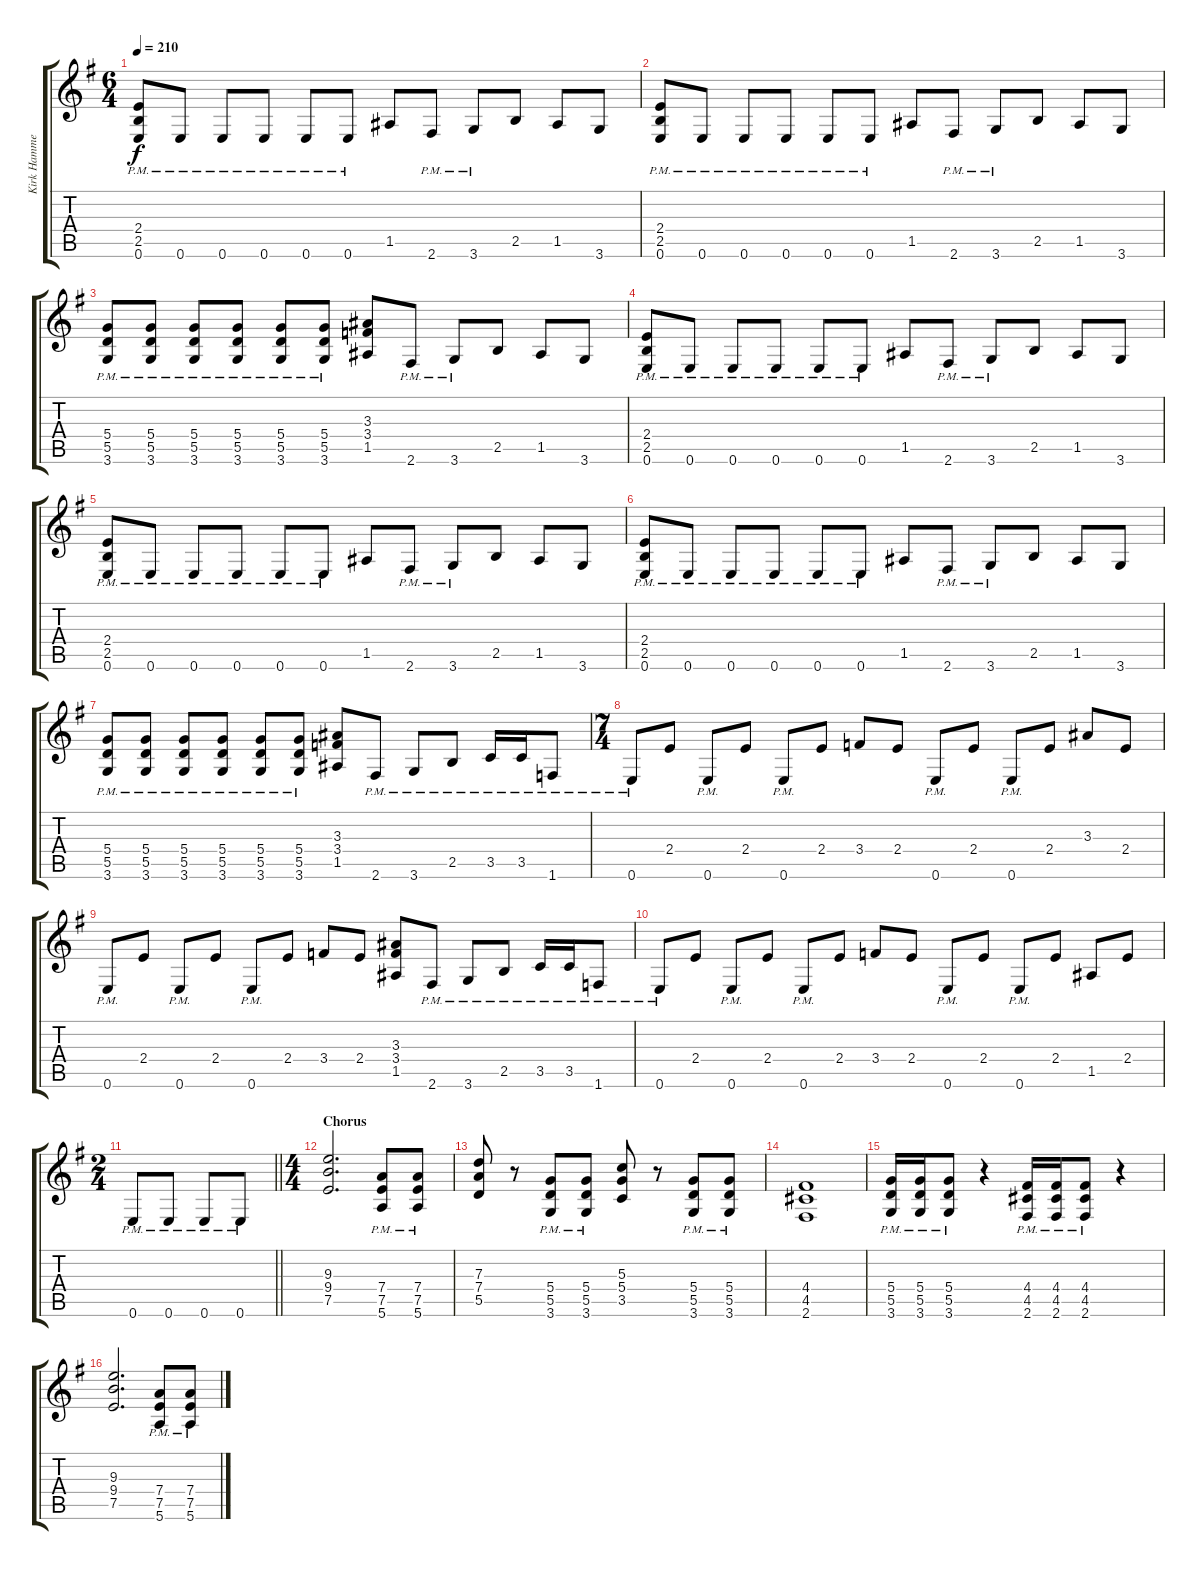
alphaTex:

\track ("Kirk Hammet" "Kirk Hamme") {instrument distortionguitar}
\staff {score tabs}
\tuning (E4 B3 G3 D3 A2 E2) {hide}
\ts (6 4)
\tempo 210
\clef g2
\ks g
(2.4{pm} 2.5{pm} 0.6{pm}).8{dy f} 0.6{pm}.8 0.6{pm}.8 0.6{pm}.8 0.6{pm}.8 0.6{pm}.8 1.5.8 2.6{pm}.8 3.6{pm}.8 2.5.8 1.5.8 3.6.8 |
(2.4{pm} 2.5{pm} 0.6{pm}).8 0.6{pm}.8 0.6{pm}.8 0.6{pm}.8 0.6{pm}.8 0.6{pm}.8 1.5.8 2.6{pm}.8 3.6{pm}.8 2.5.8 1.5.8 3.6.8 |
(5.4{pm} 5.5{pm} 3.6{pm}).8 (5.4{pm} 5.5{pm} 3.6{pm}).8 (5.4{pm} 5.5{pm} 3.6{pm}).8 (5.4{pm} 5.5{pm} 3.6{pm}).8 (5.4{pm} 5.5{pm} 3.6{pm}).8 (5.4{pm} 5.5{pm} 3.6{pm}).8 (3.3 3.4 1.5).8 2.6{pm}.8 3.6{pm}.8 2.5.8 1.5.8 3.6.8 |
(2.4{pm} 2.5{pm} 0.6{pm}).8 0.6{pm}.8 0.6{pm}.8 0.6{pm}.8 0.6{pm}.8 0.6{pm}.8 1.5.8 2.6{pm}.8 3.6{pm}.8 2.5.8 1.5.8 3.6.8 |
(2.4{pm} 2.5{pm} 0.6{pm}).8 0.6{pm}.8 0.6{pm}.8 0.6{pm}.8 0.6{pm}.8 0.6{pm}.8 1.5.8 2.6{pm}.8 3.6{pm}.8 2.5.8 1.5.8 3.6.8 |
(2.4{pm} 2.5{pm} 0.6{pm}).8 0.6{pm}.8 0.6{pm}.8 0.6{pm}.8 0.6{pm}.8 0.6{pm}.8 1.5.8 2.6{pm}.8 3.6{pm}.8 2.5.8 1.5.8 3.6.8 |
(5.4{pm} 5.5{pm} 3.6{pm}).8 (5.4{pm} 5.5{pm} 3.6{pm}).8 (5.4{pm} 5.5{pm} 3.6{pm}).8 (5.4{pm} 5.5{pm} 3.6{pm}).8 (5.4{pm} 5.5{pm} 3.6{pm}).8 (5.4{pm} 5.5{pm} 3.6{pm}).8 (3.3 3.4 1.5).8 2.6{pm}.8 3.6{pm}.8 2.5{pm}.8 3.5{pm}.16 3.5{pm}.16 1.6{pm}.8 |
\ts (7 4)
0.6{pm}.8 2.4.8 0.6{pm}.8 2.4.8 0.6{pm}.8 2.4.8 3.4.8 2.4.8 0.6{pm}.8 2.4.8 0.6{pm}.8 2.4.8 3.3.8 2.4.8 |
0.6{pm}.8 2.4.8 0.6{pm}.8 2.4.8 0.6{pm}.8 2.4.8 3.4.8 2.4.8 (3.3 3.4 1.5).8 2.6{pm}.8 3.6{pm}.8 2.5{pm}.8 3.5{pm}.16 3.5{pm}.16 1.6{pm}.8 |
0.6{pm}.8 2.4.8 0.6{pm}.8 2.4.8 0.6{pm}.8 2.4.8 3.4.8 2.4.8 0.6{pm}.8 2.4.8 0.6{pm}.8 2.4.8 1.5.8 2.4.8 |
\ts (2 4)
\barLineRight lightlight
0.6{pm}.8 0.6{pm}.8 0.6{pm}.8 0.6{pm}.8 |
\ts (4 4)
\section ("" "Chorus")
(9.3 9.4 7.5).2{d} (7.4{pm} 7.5{pm} 5.6{pm}).8 (7.4{pm} 7.5{pm} 5.6{pm}).8 |
(7.3 7.4 5.5).8 r.8 (5.4{pm} 5.5{pm} 3.6{pm}).8 (5.4{pm} 5.5{pm} 3.6{pm}).8 (5.3 5.4 3.5).8 r.8 (5.4{pm} 5.5{pm} 3.6{pm}).8 (5.4{pm} 5.5{pm} 3.6{pm}).8 |
(4.4 4.5 2.6).1 |
(5.4{pm} 5.5{pm} 3.6{pm}).16 (5.4{pm} 5.5{pm} 3.6{pm}).16 (5.4{pm} 5.5{pm} 3.6{pm}).8 r.4 (4.4{pm} 4.5{pm} 2.6{pm}).16 (4.4{pm} 4.5{pm} 2.6{pm}).16 (4.4{pm} 4.5{pm} 2.6{pm}).8 r.4 |
(9.3 9.4 7.5).2{d} (7.4{pm} 7.5{pm} 5.6{pm}).8 (7.4{pm} 7.5{pm} 5.6{pm}).8
